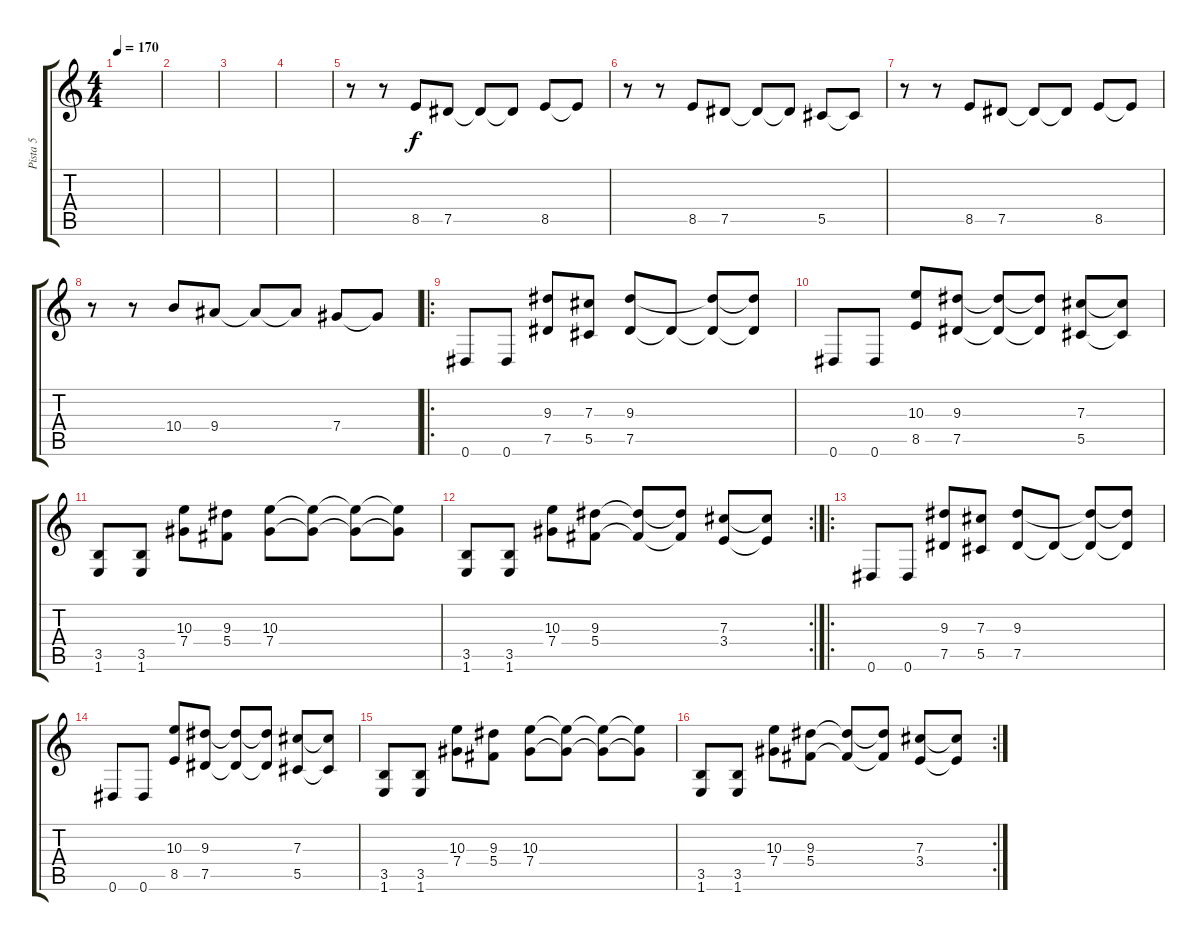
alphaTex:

\track ("Pista 5" "Pista 5") {instrument distortionguitar}
\staff {score tabs}
\tuning (Eb4 Bb3 Gb3 Db3 Ab2 Eb2) {hide}
\ts (4 4)
\tempo 170
\clef g2
\ks c
|
|
|
|
r.8 r.8 8.5.8 7.5.8 7.5{t}.8 7.5{t}.8 8.5.8 8.5{t}.8 |
r.8 r.8 8.5.8 7.5.8 7.5{t}.8 7.5{t}.8 5.5.8 5.5{t}.8 |
r.8 r.8 8.5.8 7.5.8 7.5{t}.8 7.5{t}.8 8.5.8 8.5{t}.8 |
r.8 r.8 10.4.8 9.4.8 9.4{t}.8 9.4{t}.8 7.4.8 7.4{t}.8 |
\ro
0.6.8 0.6.8 (9.3 7.5).8 (7.3 5.5).8 (9.3 7.5).8 7.5{t}.8 (9.3{t} 7.5{t}).8 (9.3{t} 7.5{t}).8 |
0.6.8 0.6.8 (10.3 8.5).8 (9.3 7.5).8 (9.3{t} 7.5{t}).8 (9.3{t} 7.5{t}).8 (7.3 5.5).8 (7.3{t} 5.5{t}).8 |
(3.5 1.6).8 (3.5 1.6).8 (10.3 7.4).8 (9.3 5.4).8 (10.3 7.4).8 (10.3{t} 7.4{t}).8 (10.3{t} 7.4{t}).8 (10.3{t} 7.4{t}).8 |
\rc 2
(3.5 1.6).8 (3.5 1.6).8 (10.3 7.4).8 (9.3 5.4).8 (9.3{t} 5.4{t}).8 (9.3{t} 5.4{t}).8 (7.3 3.4).8 (7.3{t} 3.4{t}).8 |
\ro
0.6.8 0.6.8 (9.3 7.5).8 (7.3 5.5).8 (9.3 7.5).8 7.5{t}.8 (9.3{t} 7.5{t}).8 (9.3{t} 7.5{t}).8 |
0.6.8 0.6.8 (10.3 8.5).8 (9.3 7.5).8 (9.3{t} 7.5{t}).8 (9.3{t} 7.5{t}).8 (7.3 5.5).8 (7.3{t} 5.5{t}).8 |
(3.5 1.6).8 (3.5 1.6).8 (10.3 7.4).8 (9.3 5.4).8 (10.3 7.4).8 (10.3{t} 7.4{t}).8 (10.3{t} 7.4{t}).8 (10.3{t} 7.4{t}).8 |
\rc 2
(3.5 1.6).8 (3.5 1.6).8 (10.3 7.4).8 (9.3 5.4).8 (9.3{t} 5.4{t}).8 (9.3{t} 5.4{t}).8 (7.3 3.4).8 (7.3{t} 3.4{t}).8
